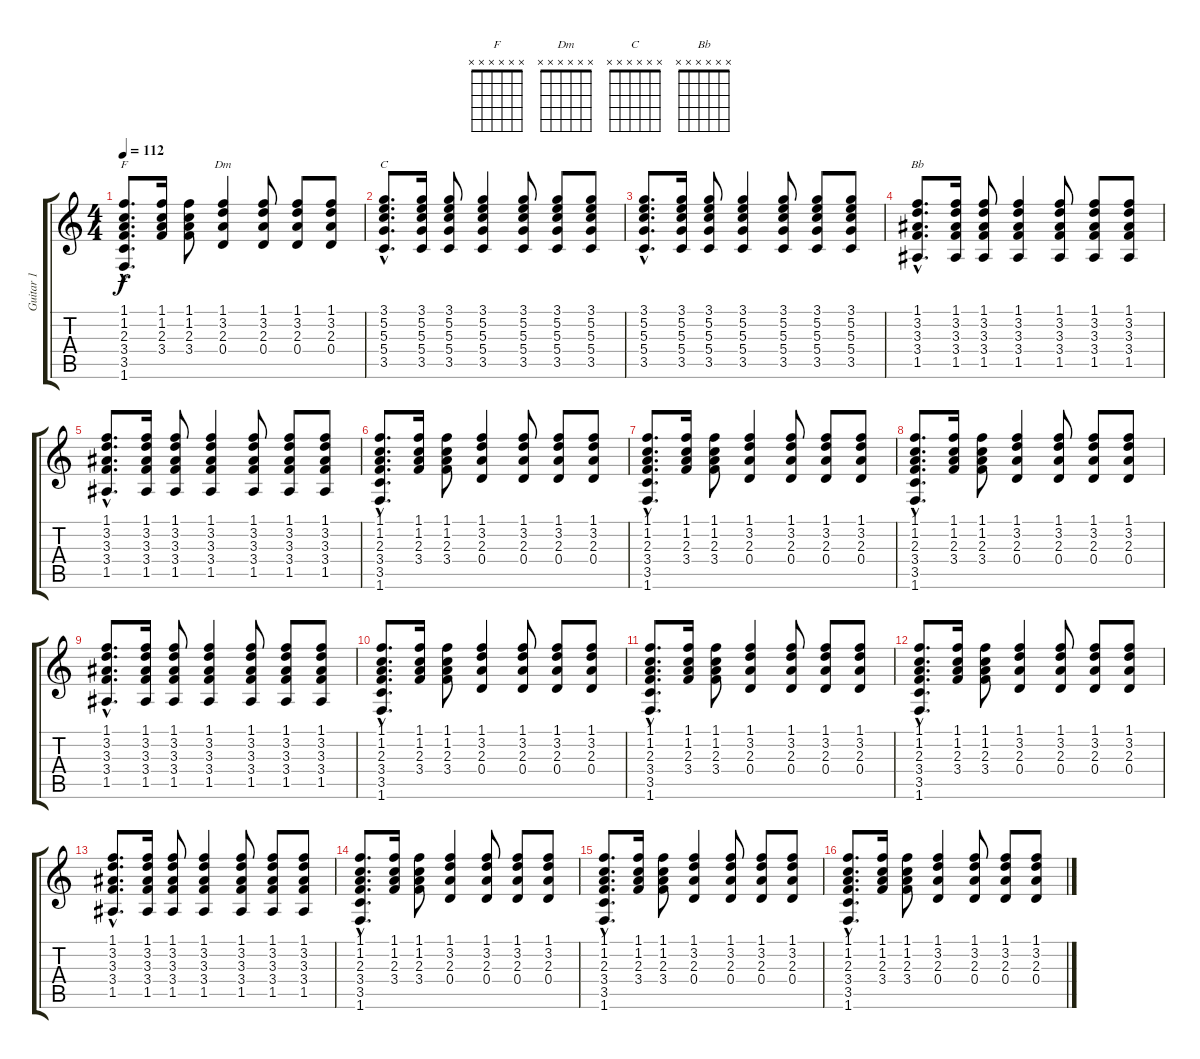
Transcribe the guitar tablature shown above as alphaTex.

\track ("Guitar 1" "Guitar 1") {instrument acousticguitarsteel}
\staff {score tabs}
\tuning (E4 B3 G3 D3 A2 E2) {hide}
\chord ("F" x x x x x x) {firstfret 0}
\chord ("Dm" x x x x x x) {firstfret 0}
\chord ("C" x x x x x x) {firstfret 0}
\chord ("Bb" x x x x x x) {firstfret 0}
\ts (4 4)
\tempo 112
\clef g2
\ks c
(1.1{hac} 1.2{hac} 2.3{hac} 3.4{hac} 3.5{hac} 1.6{hac}).8{d ch "F" dy f} (1.1 1.2 2.3 3.4).16 (1.1 1.2 2.3 3.4).8 (1.1 3.2 2.3 0.4).4{ch "Dm"} (1.1 3.2 2.3 0.4).8 (1.1 3.2 2.3 0.4).8 (1.1 3.2 2.3 0.4).8 |
(3.1{hac} 5.2{hac} 5.3{hac} 5.4{hac} 3.5{hac}).8{d ch "C"} (3.1 5.2 5.3 5.4 3.5).16 (3.1 5.2 5.3 5.4 3.5).8 (3.1 5.2 5.3 5.4 3.5).4 (3.1 5.2 5.3 5.4 3.5).8 (3.1 5.2 5.3 5.4 3.5).8 (3.1 5.2 5.3 5.4 3.5).8 |
(3.1{hac} 5.2{hac} 5.3{hac} 5.4{hac} 3.5{hac}).8{d} (3.1 5.2 5.3 5.4 3.5).16 (3.1 5.2 5.3 5.4 3.5).8 (3.1 5.2 5.3 5.4 3.5).4 (3.1 5.2 5.3 5.4 3.5).8 (3.1 5.2 5.3 5.4 3.5).8 (3.1 5.2 5.3 5.4 3.5).8 |
(1.1{hac} 3.2{hac} 3.3{hac} 3.4{hac} 1.5{hac}).8{d ch "Bb"} (1.1 3.2 3.3 3.4 1.5).16 (1.1 3.2 3.3 3.4 1.5).8 (1.1 3.2 3.3 3.4 1.5).4 (1.1 3.2 3.3 3.4 1.5).8 (1.1 3.2 3.3 3.4 1.5).8 (1.1 3.2 3.3 3.4 1.5).8 |
(1.1{hac} 3.2{hac} 3.3{hac} 3.4{hac} 1.5{hac}).8{d} (1.1 3.2 3.3 3.4 1.5).16 (1.1 3.2 3.3 3.4 1.5).8 (1.1 3.2 3.3 3.4 1.5).4 (1.1 3.2 3.3 3.4 1.5).8 (1.1 3.2 3.3 3.4 1.5).8 (1.1 3.2 3.3 3.4 1.5).8 |
(1.1{hac} 1.2{hac} 2.3{hac} 3.4{hac} 3.5{hac} 1.6{hac}).8{d} (1.1 1.2 2.3 3.4).16 (1.1 1.2 2.3 3.4).8 (1.1 3.2 2.3 0.4).4 (1.1 3.2 2.3 0.4).8 (1.1 3.2 2.3 0.4).8 (1.1 3.2 2.3 0.4).8 |
(1.1{hac} 1.2{hac} 2.3{hac} 3.4{hac} 3.5{hac} 1.6{hac}).8{d} (1.1 1.2 2.3 3.4).16 (1.1 1.2 2.3 3.4).8 (1.1 3.2 2.3 0.4).4 (1.1 3.2 2.3 0.4).8 (1.1 3.2 2.3 0.4).8 (1.1 3.2 2.3 0.4).8 |
(1.1{hac} 1.2{hac} 2.3{hac} 3.4{hac} 3.5{hac} 1.6{hac}).8{d} (1.1 1.2 2.3 3.4).16 (1.1 1.2 2.3 3.4).8 (1.1 3.2 2.3 0.4).4 (1.1 3.2 2.3 0.4).8 (1.1 3.2 2.3 0.4).8 (1.1 3.2 2.3 0.4).8 |
(1.1{hac} 3.2{hac} 3.3{hac} 3.4{hac} 1.5{hac}).8{d} (1.1 3.2 3.3 3.4 1.5).16 (1.1 3.2 3.3 3.4 1.5).8 (1.1 3.2 3.3 3.4 1.5).4 (1.1 3.2 3.3 3.4 1.5).8 (1.1 3.2 3.3 3.4 1.5).8 (1.1 3.2 3.3 3.4 1.5).8 |
(1.1{hac} 1.2{hac} 2.3{hac} 3.4{hac} 3.5{hac} 1.6{hac}).8{d} (1.1 1.2 2.3 3.4).16 (1.1 1.2 2.3 3.4).8 (1.1 3.2 2.3 0.4).4 (1.1 3.2 2.3 0.4).8 (1.1 3.2 2.3 0.4).8 (1.1 3.2 2.3 0.4).8 |
(1.1{hac} 1.2{hac} 2.3{hac} 3.4{hac} 3.5{hac} 1.6{hac}).8{d} (1.1 1.2 2.3 3.4).16 (1.1 1.2 2.3 3.4).8 (1.1 3.2 2.3 0.4).4 (1.1 3.2 2.3 0.4).8 (1.1 3.2 2.3 0.4).8 (1.1 3.2 2.3 0.4).8 |
(1.1{hac} 1.2{hac} 2.3{hac} 3.4{hac} 3.5{hac} 1.6{hac}).8{d} (1.1 1.2 2.3 3.4).16 (1.1 1.2 2.3 3.4).8 (1.1 3.2 2.3 0.4).4 (1.1 3.2 2.3 0.4).8 (1.1 3.2 2.3 0.4).8 (1.1 3.2 2.3 0.4).8 |
(1.1{hac} 3.2{hac} 3.3{hac} 3.4{hac} 1.5{hac}).8{d} (1.1 3.2 3.3 3.4 1.5).16 (1.1 3.2 3.3 3.4 1.5).8 (1.1 3.2 3.3 3.4 1.5).4 (1.1 3.2 3.3 3.4 1.5).8 (1.1 3.2 3.3 3.4 1.5).8 (1.1 3.2 3.3 3.4 1.5).8 |
(1.1{hac} 1.2{hac} 2.3{hac} 3.4{hac} 3.5{hac} 1.6{hac}).8{d} (1.1 1.2 2.3 3.4).16 (1.1 1.2 2.3 3.4).8 (1.1 3.2 2.3 0.4).4 (1.1 3.2 2.3 0.4).8 (1.1 3.2 2.3 0.4).8 (1.1 3.2 2.3 0.4).8 |
(1.1{hac} 1.2{hac} 2.3{hac} 3.4{hac} 3.5{hac} 1.6{hac}).8{d} (1.1 1.2 2.3 3.4).16 (1.1 1.2 2.3 3.4).8 (1.1 3.2 2.3 0.4).4 (1.1 3.2 2.3 0.4).8 (1.1 3.2 2.3 0.4).8 (1.1 3.2 2.3 0.4).8 |
(1.1{hac} 1.2{hac} 2.3{hac} 3.4{hac} 3.5{hac} 1.6{hac}).8{d} (1.1 1.2 2.3 3.4).16 (1.1 1.2 2.3 3.4).8 (1.1 3.2 2.3 0.4).4 (1.1 3.2 2.3 0.4).8 (1.1 3.2 2.3 0.4).8 (1.1 3.2 2.3 0.4).8
